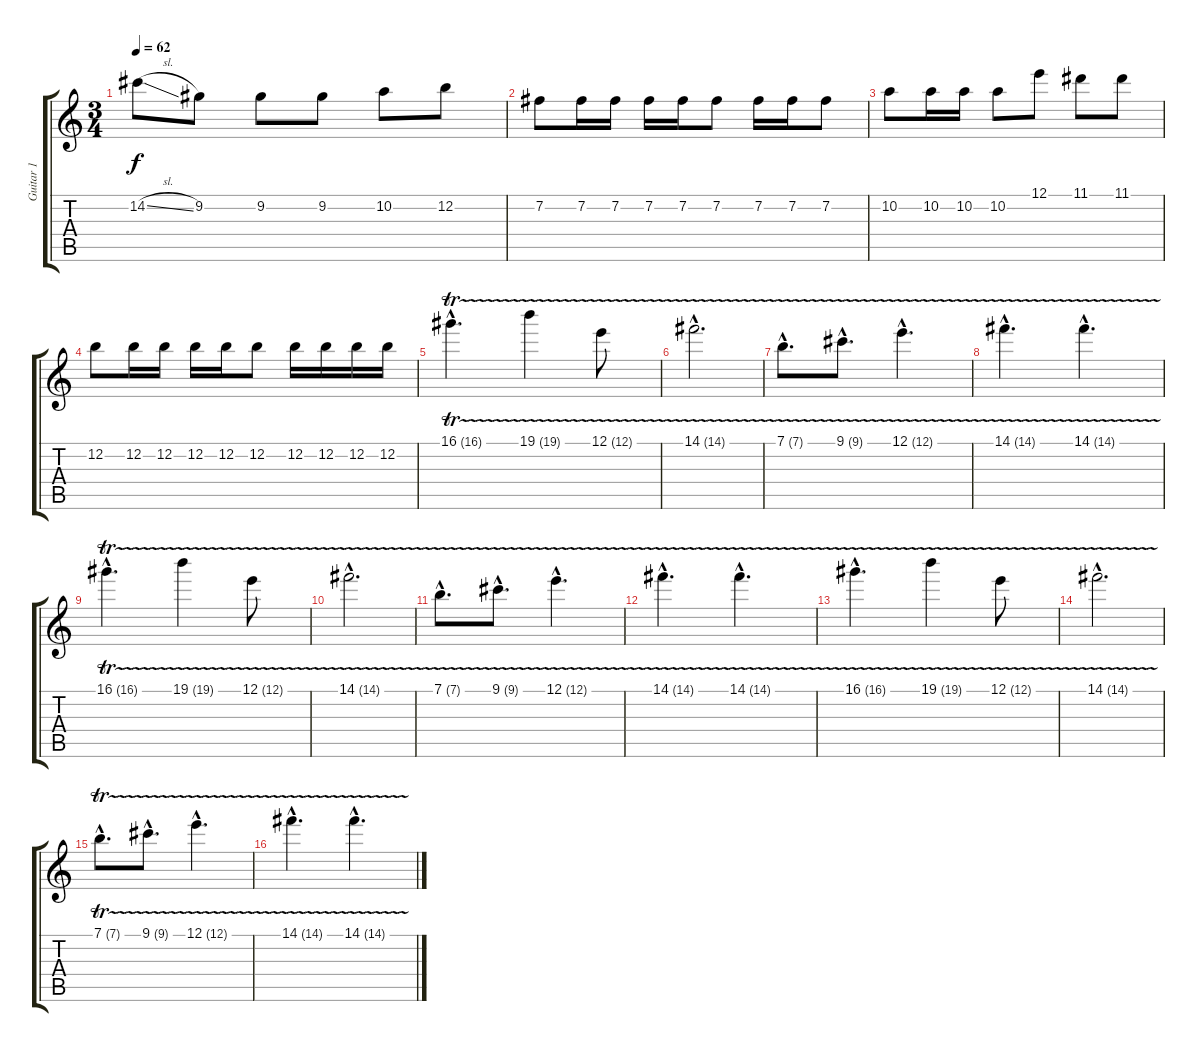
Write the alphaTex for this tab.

\track ("Guitar 1" "Guitar 1") {instrument electricguitarjazz}
\staff {score tabs}
\tuning (E4 B3 G3 D3 A2 E2) {hide}
\ts (3 4)
\tempo 62
\clef g2
\ks c
14.2{sl}.8{dy f} 9.2.8 9.2.8 9.2.8 10.2.8 12.2.8 |
7.2.8 7.2.16 7.2.16 7.2.16 7.2.16 7.2.8 7.2.16 7.2.16 7.2.8 |
10.2.8 10.2.16 10.2.16 10.2.8 12.1.8 11.1.8 11.1.8 |
12.2.8 12.2.16 12.2.16 12.2.16 12.2.16 12.2.8 12.2.16 12.2.16 12.2.16 12.2.16 |
16.1{tr (16 64) hac}.4{d} 19.1{tr (19 64)}.4 12.1{tr (12 64)}.8 |
14.1{tr (14 64) hac}.2{d} |
7.1{tr (7 64) hac}.8{d} 9.1{tr (9 64) hac}.8{d} 12.1{tr (12 64) hac}.4{d} |
14.1{tr (14 64) hac}.4{d} 14.1{tr (14 64) hac}.4{d} |
16.1{tr (16 64) hac}.4{d} 19.1{tr (19 64)}.4 12.1{tr (12 64)}.8 |
14.1{tr (14 64) hac}.2{d} |
7.1{tr (7 64) hac}.8{d} 9.1{tr (9 64) hac}.8{d} 12.1{tr (12 64) hac}.4{d} |
14.1{tr (14 64) hac}.4{d} 14.1{tr (14 64) hac}.4{d} |
16.1{tr (16 64) hac}.4{d} 19.1{tr (19 64)}.4 12.1{tr (12 64)}.8 |
14.1{tr (14 64) hac}.2{d} |
7.1{tr (7 64) hac}.8{d} 9.1{tr (9 64) hac}.8{d} 12.1{tr (12 64) hac}.4{d} |
14.1{tr (14 64) hac}.4{d} 14.1{tr (14 64) hac}.4{d}
